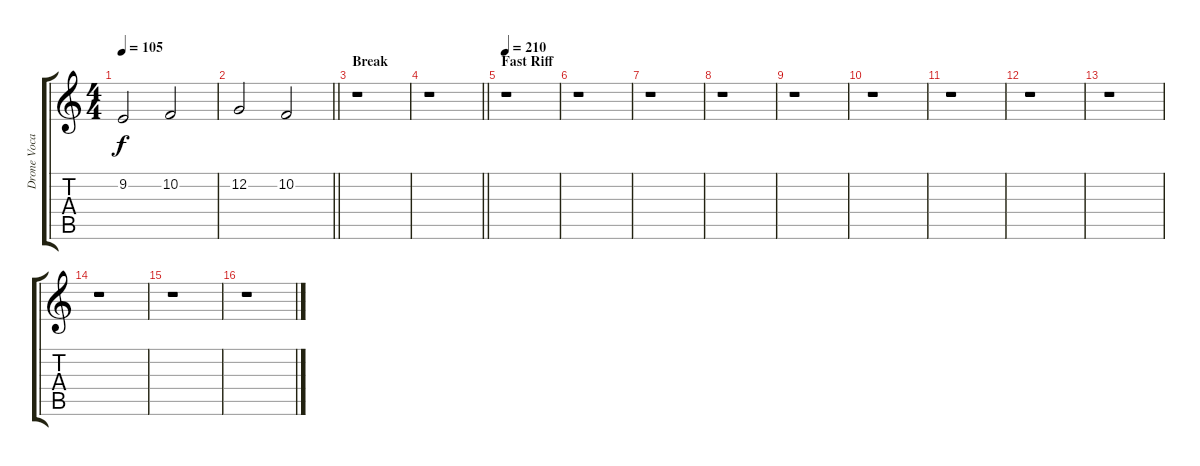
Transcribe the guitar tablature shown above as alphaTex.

\track ("Drone Vocals 2 [Josh Homme]" "Drone Voca") {instrument choiraahs}
\staff {score tabs}
\tuning (C4 G3 Eb3 Bb2 F2 C2) {hide}
\ts (4 4)
\tempo 105
\clef g2
\ks c
9.2.2{dy f} 10.2.2 |
\barLineRight lightlight
12.2.2 10.2.2 |
\section ("" "Break")
r.1 |
\barLineRight lightlight
r.1 |
\section ("" "Fast Riff")
\tempo 210
r.1 |
r.1 |
r.1 |
r.1 |
r.1 |
r.1 |
r.1 |
r.1 |
r.1 |
r.1 |
r.1 |
r.1
